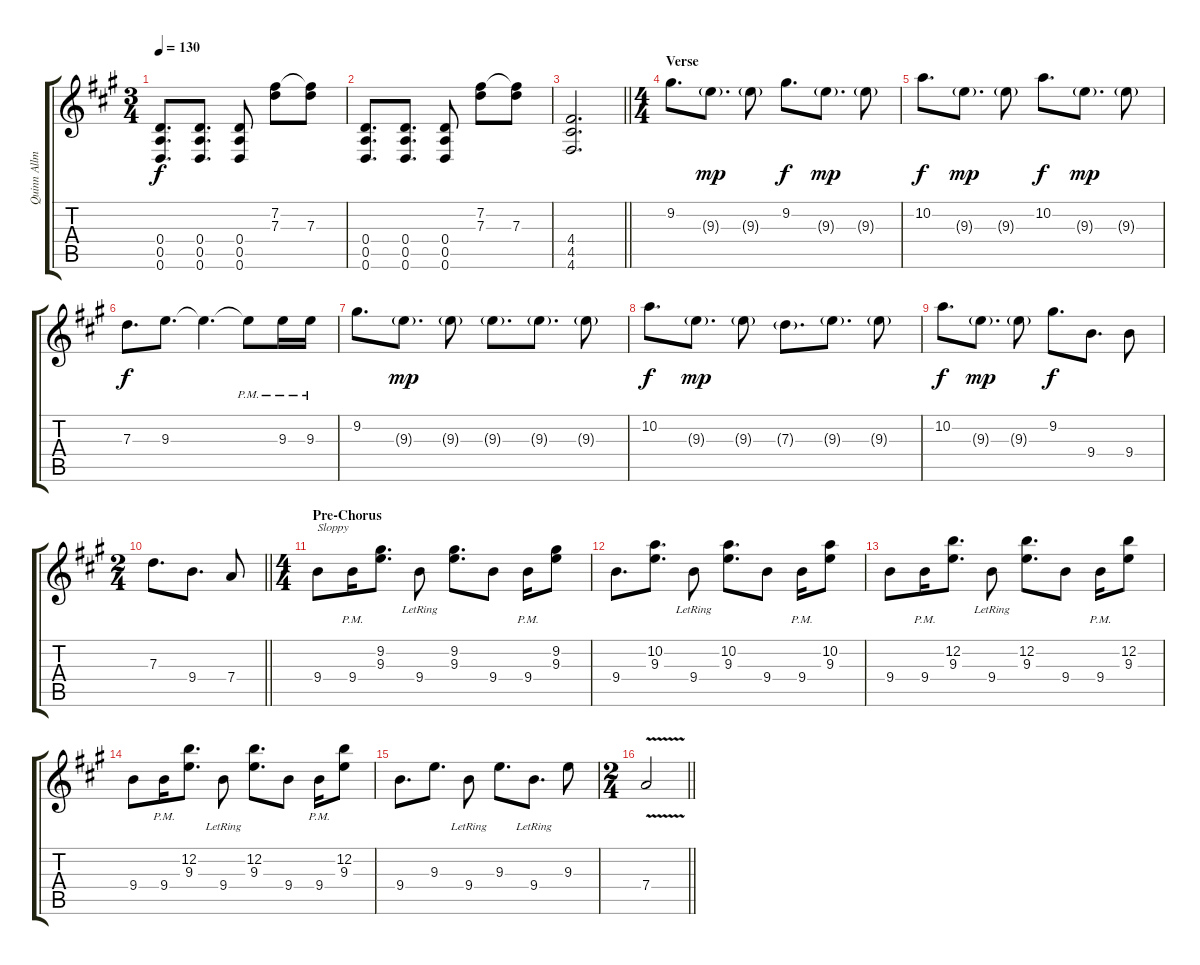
\track ("Quinn Allman" "Quinn Allm") {instrument electricguitarclean}
\staff {score tabs}
\tuning (E4 B3 G3 D3 A2 D2) {hide}
\ts (3 4)
\tempo 130
\clef g2
\ks f#minor
(0.4 0.5 0.6).8{d dy f} (0.4 0.5 0.6).8{d} (0.4 0.5 0.6).8 (7.2 7.3).8 (7.2{t} 7.3).8 |
(0.4 0.5 0.6).8{d} (0.4 0.5 0.6).8{d} (0.4 0.5 0.6).8 (7.2 7.3).8 (7.2{t} 7.3).8 |
\barLineRight lightlight
(4.4 4.5 4.6).2{d} |
\ts (4 4)
\section ("" "Verse")
9.2.8{d instrument electricguitarclean} 9.3{g}.8{d dy mp} 9.3{g}.8 9.2.8{d dy f} 9.3{g}.8{d dy mp} 9.3{g}.8 |
10.2.8{d dy f} 9.3{g}.8{d dy mp} 9.3{g}.8 10.2.8{d dy f} 9.3{g}.8{d dy mp} 9.3{g}.8 |
7.3.8{d dy f} 9.3.8{d} 9.3{t}.4{d} 9.3{pm t}.8 9.3{pm}.16 9.3{pm}.16 |
9.2.8{d} 9.3{g}.8{d dy mp} 9.3{g}.8 9.3{g}.8{d} 9.3{g}.8{d} 9.3{g}.8 |
10.2.8{d dy f} 9.3{g}.8{d dy mp} 9.3{g}.8 7.3{g}.8{d} 9.3{g}.8{d} 9.3{g}.8 |
10.2.8{d dy f} 9.3{g}.8{d dy mp} 9.3{g}.8 9.2.8{d dy f} 9.4.8{d} 9.4.8 |
\ts (2 4)
\barLineRight lightlight
7.3.8{d} 9.4.8{d} 7.4.8 |
\ts (4 4)
\section ("" "Pre-Chorus")
9.4.8{txt "Sloppy" instrument distortionguitar} 9.4{pm}.16 (9.2 9.3).8{d} 9.4{lr}.8 (9.2 9.3).8{d} 9.4.8 9.4{pm}.16 (9.2 9.3).8 |
9.4.8{d} (10.2 9.3).8{d} 9.4{lr}.8 (10.2 9.3).8{d} 9.4.8 9.4{pm}.16 (10.2 9.3).8 |
9.4.8 9.4{pm}.16 (12.2 9.3).8{d} 9.4{lr}.8 (12.2 9.3).8{d} 9.4.8 9.4{pm}.16 (12.2 9.3).8 |
9.4.8 9.4{pm}.16 (12.2 9.3).8{d} 9.4{lr}.8 (12.2 9.3).8{d} 9.4.8 9.4{pm}.16 (12.2 9.3).8 |
9.4.8{d} 9.3.8{d} 9.4{lr}.8 9.3.8{d} 9.4{lr}.8{d} 9.3.8 |
\ts (2 4)
\barLineRight lightlight
7.4{v}.2
